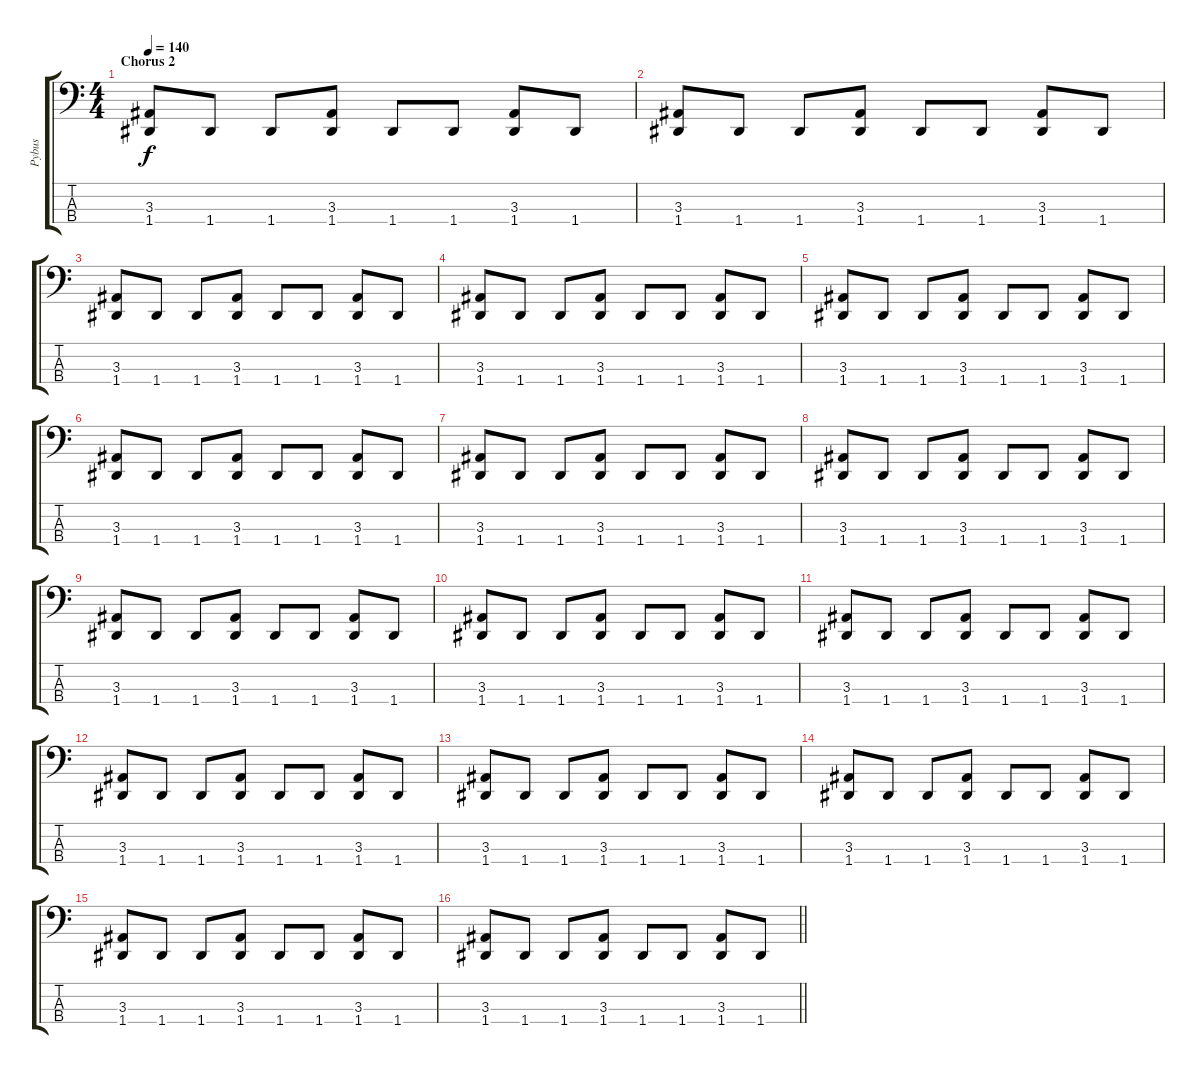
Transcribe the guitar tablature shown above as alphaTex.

\track ("Pybus" "Pybus") {instrument electricbassfinger}
\staff {score tabs}
\tuning (F2 C2 G1 D1) {hide}
\ts (4 4)
\section ("" "Chorus 2")
\tempo 140
\clef f4
\ks c
(3.3 1.4).8{dy f} 1.4.8 1.4.8 (3.3 1.4).8 1.4.8 1.4.8 (3.3 1.4).8 1.4.8 |
(3.3 1.4).8 1.4.8 1.4.8 (3.3 1.4).8 1.4.8 1.4.8 (3.3 1.4).8 1.4.8 |
(3.3 1.4).8 1.4.8 1.4.8 (3.3 1.4).8 1.4.8 1.4.8 (3.3 1.4).8 1.4.8 |
(3.3 1.4).8 1.4.8 1.4.8 (3.3 1.4).8 1.4.8 1.4.8 (3.3 1.4).8 1.4.8 |
(3.3 1.4).8 1.4.8 1.4.8 (3.3 1.4).8 1.4.8 1.4.8 (3.3 1.4).8 1.4.8 |
(3.3 1.4).8 1.4.8 1.4.8 (3.3 1.4).8 1.4.8 1.4.8 (3.3 1.4).8 1.4.8 |
(3.3 1.4).8 1.4.8 1.4.8 (3.3 1.4).8 1.4.8 1.4.8 (3.3 1.4).8 1.4.8 |
(3.3 1.4).8 1.4.8 1.4.8 (3.3 1.4).8 1.4.8 1.4.8 (3.3 1.4).8 1.4.8 |
(3.3 1.4).8 1.4.8 1.4.8 (3.3 1.4).8 1.4.8 1.4.8 (3.3 1.4).8 1.4.8 |
(3.3 1.4).8 1.4.8 1.4.8 (3.3 1.4).8 1.4.8 1.4.8 (3.3 1.4).8 1.4.8 |
(3.3 1.4).8 1.4.8 1.4.8 (3.3 1.4).8 1.4.8 1.4.8 (3.3 1.4).8 1.4.8 |
(3.3 1.4).8 1.4.8 1.4.8 (3.3 1.4).8 1.4.8 1.4.8 (3.3 1.4).8 1.4.8 |
(3.3 1.4).8 1.4.8 1.4.8 (3.3 1.4).8 1.4.8 1.4.8 (3.3 1.4).8 1.4.8 |
(3.3 1.4).8 1.4.8 1.4.8 (3.3 1.4).8 1.4.8 1.4.8 (3.3 1.4).8 1.4.8 |
(3.3 1.4).8 1.4.8 1.4.8 (3.3 1.4).8 1.4.8 1.4.8 (3.3 1.4).8 1.4.8 |
\barLineRight lightlight
(3.3 1.4).8 1.4.8 1.4.8 (3.3 1.4).8 1.4.8 1.4.8 (3.3 1.4).8 1.4.8
